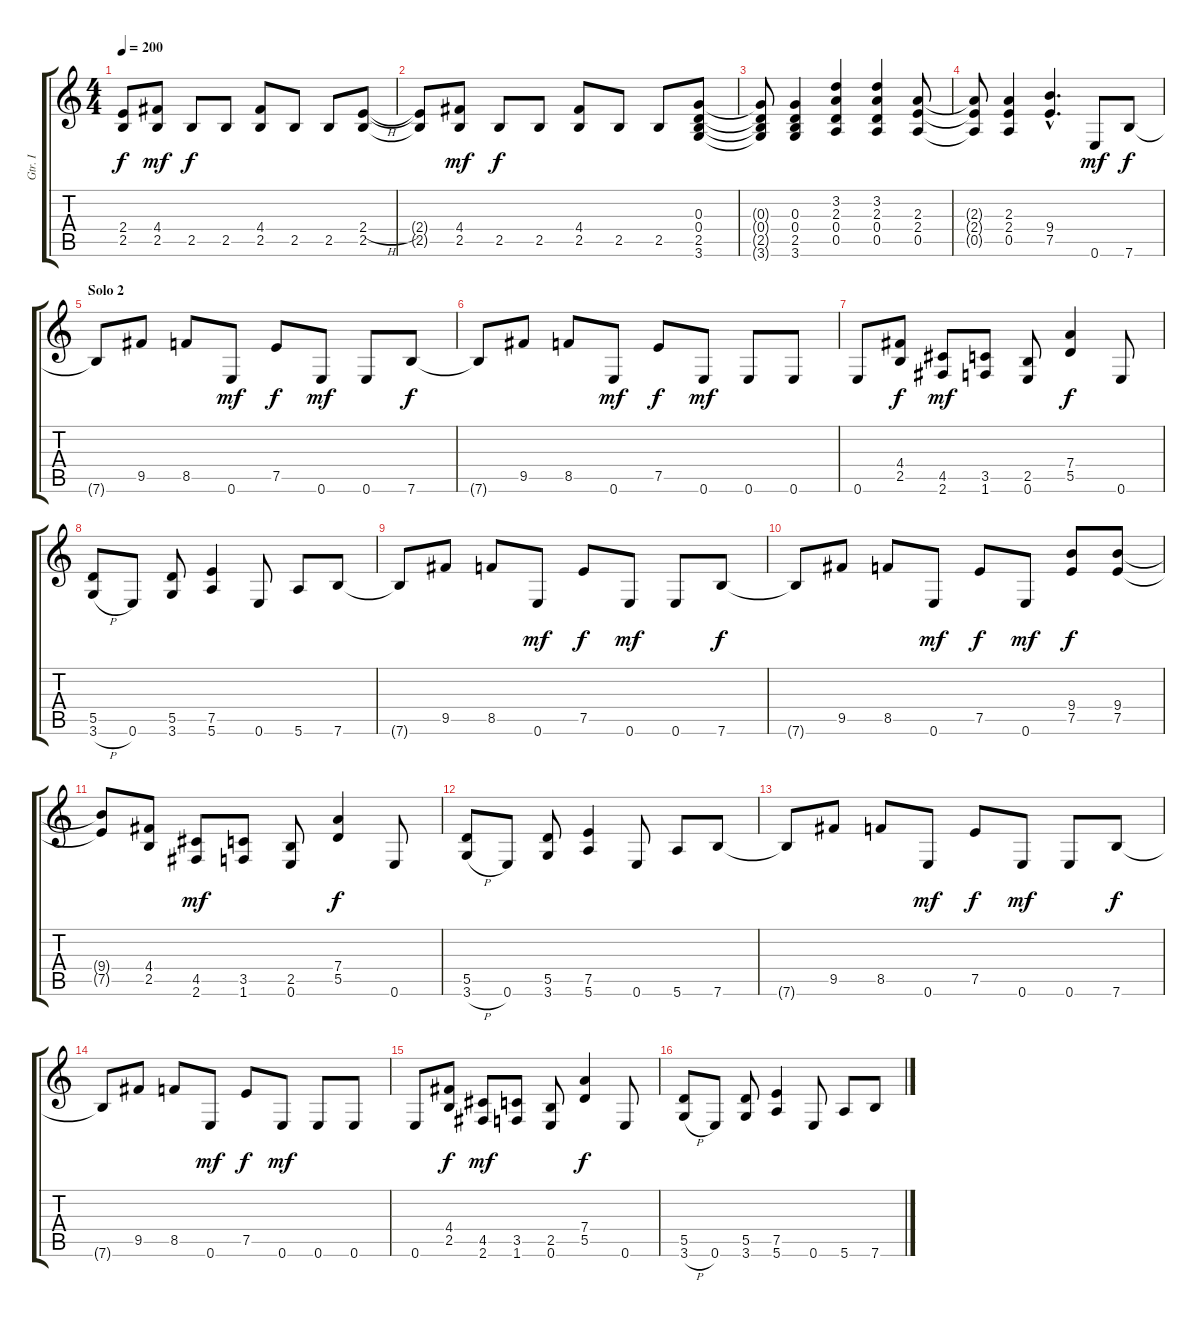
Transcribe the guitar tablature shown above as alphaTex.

\track ("Gtr. I" "Gtr. I") {instrument overdrivenguitar}
\staff {score tabs}
\tuning (E4 B3 G3 D3 A2 E2) {hide}
\ts (4 4)
\tempo 200
\clef g2
\ks c
(2.4{t} 2.5{t}).8{dy f} (4.4 2.5).8{dy mf} 2.5.8{dy f} 2.5.8 (4.4 2.5).8 2.5.8 2.5.8 (2.4{h} 2.5).8 |
(2.4{t} 2.5{t}).8 (4.4 2.5).8{dy mf} 2.5.8{dy f} 2.5.8 (4.4 2.5).8 2.5.8 2.5.8 (0.3 0.4 2.5 3.6).8 |
(0.3{t} 0.4{t} 2.5{t} 3.6{t}).8 (0.3 0.4 2.5 3.6).4 (3.2 2.3 0.4 0.5).4 (3.2 2.3 0.4 0.5).4 (2.3 2.4 0.5).8 |
(2.3{t} 2.4{t} 0.5{t}).8 (2.3 2.4 0.5).4 (9.4{hac} 7.5{hac}).4{d} 0.6.8{dy mf} 7.6.8{dy f} |
\section ("" "Solo 2")
7.6{t}.8 9.5.8 8.5.8 0.6.8{dy mf} 7.5.8{dy f} 0.6.8{dy mf} 0.6.8 7.6.8{dy f} |
7.6{t}.8 9.5.8 8.5.8 0.6.8{dy mf} 7.5.8{dy f} 0.6.8{dy mf} 0.6.8 0.6.8 |
0.6.8 (4.4 2.5).8{dy f} (4.5 2.6).8{dy mf} (3.5 1.6).8 (2.5 0.6).8 (7.4 5.5).4{dy f} 0.6.8 |
(5.5 3.6{h}).8 0.6.8 (5.5 3.6).8 (7.5 5.6).4 0.6.8 5.6.8 7.6.8 |
7.6{t}.8 9.5.8 8.5.8 0.6.8{dy mf} 7.5.8{dy f} 0.6.8{dy mf} 0.6.8 7.6.8{dy f} |
7.6{t}.8 9.5.8 8.5.8 0.6.8{dy mf} 7.5.8{dy f} 0.6.8{dy mf} (9.4 7.5).8{dy f} (9.4 7.5).8 |
(9.4{t} 7.5{t}).8 (4.4 2.5).8 (4.5 2.6).8{dy mf} (3.5 1.6).8 (2.5 0.6).8 (7.4 5.5).4{dy f} 0.6.8 |
(5.5 3.6{h}).8 0.6.8 (5.5 3.6).8 (7.5 5.6).4 0.6.8 5.6.8 7.6.8 |
7.6{t}.8 9.5.8 8.5.8 0.6.8{dy mf} 7.5.8{dy f} 0.6.8{dy mf} 0.6.8 7.6.8{dy f} |
7.6{t}.8 9.5.8 8.5.8 0.6.8{dy mf} 7.5.8{dy f} 0.6.8{dy mf} 0.6.8 0.6.8 |
0.6.8 (4.4 2.5).8{dy f} (4.5 2.6).8{dy mf} (3.5 1.6).8 (2.5 0.6).8 (7.4 5.5).4{dy f} 0.6.8 |
(5.5 3.6{h}).8 0.6.8 (5.5 3.6).8 (7.5 5.6).4 0.6.8 5.6.8 7.6.8
